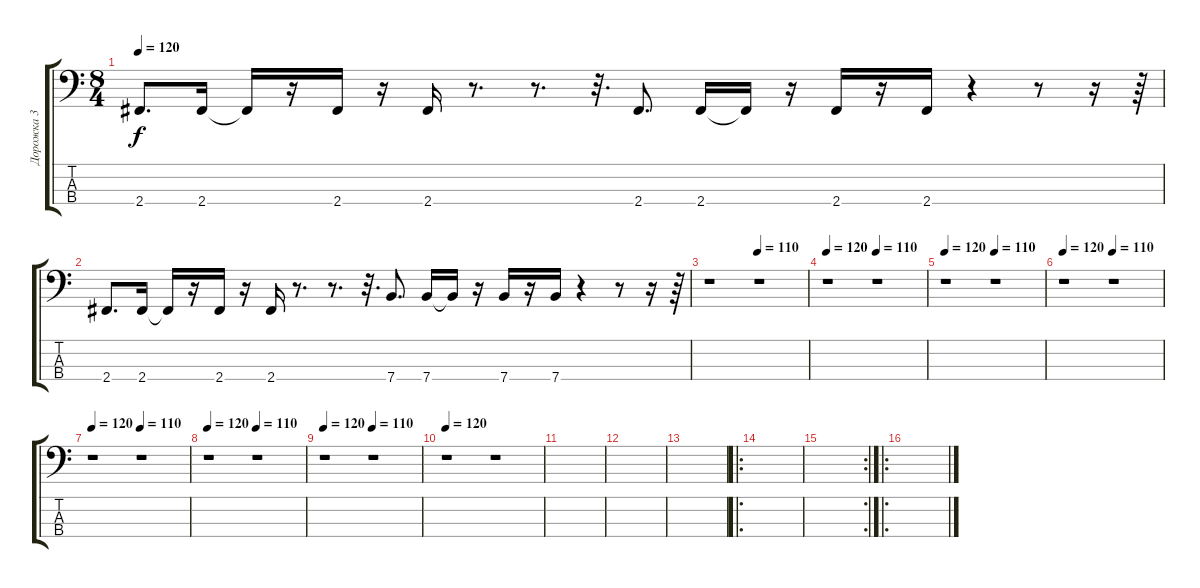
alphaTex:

\track ("Дорожка 3" "Дорожка 3") {instrument electricbassfinger}
\staff {score tabs}
\tuning (G2 D2 A1 E1) {hide}
\ts (8 4)
\tempo 120
\clef f4
\ks c
2.4.8{d dy f} 2.4.16 2.4{t}.16 r.16 2.4.16 r.16 2.4.16 r.8{d} r.8{d} r.32{d} 2.4.8{d} 2.4.16 2.4{t}.16 r.16 2.4.16 r.16 2.4.16 r.4 r.8 r.16 r.64 |
2.4.8{d} 2.4.16 2.4{t}.16 r.16 2.4.16 r.16 2.4.16 r.8{d} r.8{d} r.32{d} 7.4.8{d} 7.4.16 7.4{t}.16 r.16 7.4.16 r.16 7.4.16 r.4 r.8 r.16 r.64 |
\tempo (110 0.5)
r.1 r.1 |
\tempo 120
\tempo (110 0.5)
r.1 r.1 |
\tempo 120
\tempo (110 0.5)
r.1 r.1 |
\tempo 120
\tempo (110 0.5)
r.1 r.1 |
\tempo 120
\tempo (110 0.5)
r.1 r.1 |
\tempo 120
\tempo (110 0.5)
r.1 r.1 |
\tempo 120
\tempo (110 0.5)
r.1 r.1 |
\tempo 120
r.1 r.1 |
|
|
|
\ro
|
\rc 2
|
\ro
